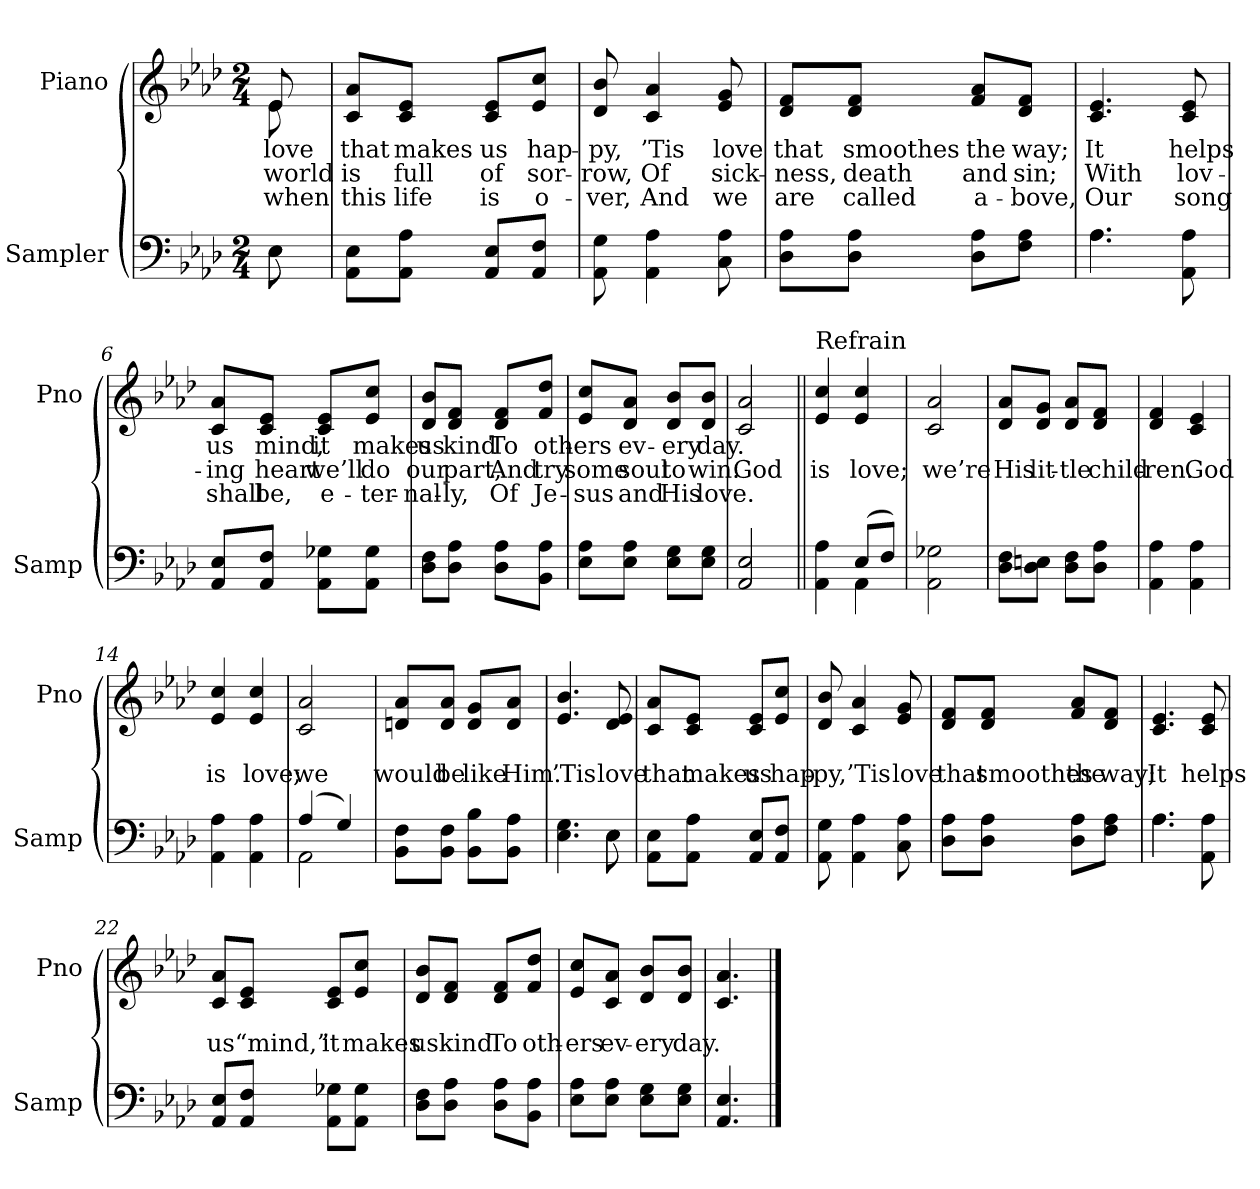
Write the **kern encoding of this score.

**kern	**kern	**text	**text	**text
*part2	*part1	*part1	*part1	*part1
*staff2	*staff1	*staff1	*staff1	*staff1
*I"Sampler	*I"Piano	*	*	*
*I'Samp	*I'Pno	*	*	*
*clefF4	*clefG2	*	*	*
*k[b-e-a-d-]	*k[b-e-a-d-]	*	*	*
*A-:	*A-:	*	*	*
*M2/4	*M2/4	*	*	*
=1	=1	=1	=1	=1
*^	*^	*	*	*
8E-\	8E-	8e-/	8e-	love	world	when
*v	*v	*	*	*	*	*
*	*v	*v	*	*	*
=2	=2	=2	=2	=2
8AA-\ 8E-\L	8c/ 8a-/L	that	is	this
8AA-\ 8A-\J	8c/ 8e-/J	makes	full	life
8AA-/ 8E-/L	8c/ 8e-/L	us	of	is
8AA-/ 8F/J	8e-/ 8cc/J	hap-	sor-	o-
=3	=3	=3	=3	=3
8AA- 8G	8d- 8b-	-py,	-row,	-ver,
4AA- 4A-	4c 4a-	’Tis	Of	And
8C 8A-	8e- 8g	love	sick-	we
=4	=4	=4	=4	=4
8D-\ 8A-\L	8d-/ 8f/L	that	-ness,	are
8D-\ 8A-\J	8d-/ 8f/J	smoothes	death	called
8D-\ 8A-\L	8f/ 8a-/L	the	and	a-
8F\ 8A-\J	8d-/ 8f/J	way;	sin;	-bove,
=5	=5	=5	=5	=5
*^	*	*	*	*
4.A-\	4.A-	4.c 4.e-	It	With	Our
8AA- 8A-	8ryy	8c 8e-	helps	lov-	song
*v	*v	*	*	*	*
=6	=6	=6	=6	=6
8AA-/ 8E-/L	8c/ 8a-/L	us	-ing	shall
8AA-/ 8F/J	8c/ 8e-/J	mind,	heart	be,
8AA-\ 8G-X\L	8c/ 8e-/L	it	we’ll	e-
8AA-\ 8G-\J	8e-/ 8cc/J	makes	do	-ter-
=7	=7	=7	=7	=7
8D-\ 8F\L	8d-/ 8b-/L	us	our	-nal-
8D-\ 8A-\J	8d-/ 8f/J	kind	part,	-ly,
8D-\ 8A-\L	8d-/ 8f/L	To	And	Of
8BB-\ 8A-\J	8f/ 8dd-/J	oth-	try	Je-
=8	=8	=8	=8	=8
8E-\ 8A-\L	8e-/ 8cc/L	-ers	some	-sus
8E-\ 8A-\J	8d-/ 8a-/J	ev-	soul	and
8E-\ 8G\L	8d-/ 8b-/L	-ery	to	His
8E-\ 8G\J	8d-/ 8b-/J	day.	win.	love.
=9	=9	=9	=9	=9
2AA- 2E-	2c 2a-	.	God	.
=10||	=10||	=10||	=10||	=10||
*^	*	*	*	*
!	!	!LO:TX:t=Refrain	!	!	!
4AA- 4A-	4ryy	4e- 4cc	.	is	.
(8E-/L	4AA-	4e- 4cc	.	love;	.
8F/J)	.	.	.	.	.
*v	*v	*	*	*	*
=11	=11	=11	=11	=11
2AA- 2G-X	2c 2a-	.	we’re	.
=12	=12	=12	=12	=12
8D-\ 8F\L	8d-/ 8a-/L	.	His	.
8D-\ 8En\J	8d-/ 8g/J	.	lit-	.
8D-\ 8F\L	8d-/ 8a-/L	.	-tle	.
8D-\ 8A-\J	8d-/ 8f/J	.	child-	.
=13	=13	=13	=13	=13
4AA- 4A-	4d- 4f	.	-ren.	.
4AA- 4A-	4c 4e-	.	God	.
=14	=14	=14	=14	=14
4AA- 4A-	4e- 4cc	.	is	.
4AA- 4A-	4e- 4cc	.	love;	.
=15	=15	=15	=15	=15
*^	*	*	*	*
(4A-/	2AA-	2c 2a-	.	we	.
4G/)	.	.	.	.	.
*v	*v	*	*	*	*
=16	=16	=16	=16	=16
8BB-\ 8F\L	8dn/ 8a-/L	.	would	.
8BB-\ 8F\J	8d/ 8a-/J	.	be	.
8BB-\ 8B-\L	8d/ 8g/L	.	like	.
8BB-\ 8A-\J	8d/ 8a-/J	.	Him.	.
=17	=17	=17	=17	=17
*^	*	*	*	*
4.E- 4.G	4.ryy	4.e- 4.b-	.	’Tis	.
8E-\	8E-	8d- 8e-	.	love	.
*v	*v	*	*	*	*
=18	=18	=18	=18	=18
8AA-\ 8E-\L	8c/ 8a-/L	.	that	.
8AA-\ 8A-\J	8c/ 8e-/J	.	makes	.
8AA-/ 8E-/L	8c/ 8e-/L	.	us	.
8AA-/ 8F/J	8e-/ 8cc/J	.	hap-	.
=19	=19	=19	=19	=19
8AA- 8G	8d- 8b-	.	-py,	.
4AA- 4A-	4c 4a-	.	’Tis	.
8C 8A-	8e- 8g	.	love	.
=20	=20	=20	=20	=20
8D-\ 8A-\L	8d-/ 8f/L	.	that	.
8D-\ 8A-\J	8d-/ 8f/J	.	smoothes	.
8D-\ 8A-\L	8f/ 8a-/L	.	the	.
8F\ 8A-\J	8d-/ 8f/J	.	way;	.
=21	=21	=21	=21	=21
*^	*	*	*	*
4.A-\	4.A-	4.c 4.e-	.	It	.
8AA- 8A-	8ryy	8c 8e-	.	helps	.
*v	*v	*	*	*	*
=22	=22	=22	=22	=22
8AA-/ 8E-/L	8c/ 8a-/L	.	us	.
8AA-/ 8F/J	8c/ 8e-/J	.	“mind,”	.
8AA-\ 8G-X\L	8c/ 8e-/L	.	it	.
8AA-\ 8G-\J	8e-/ 8cc/J	.	makes	.
=23	=23	=23	=23	=23
8D-\ 8F\L	8d-/ 8b-/L	.	us	.
8D-\ 8A-\J	8d-/ 8f/J	.	kind	.
8D-\ 8A-\L	8d-/ 8f/L	.	To	.
8BB-\ 8A-\J	8f/ 8dd-/J	.	oth-	.
=24	=24	=24	=24	=24
8E-\ 8A-\L	8e-/ 8cc/L	.	-ers	.
8E-\ 8A-\J	8c/ 8a-/J	.	ev-	.
8E-\ 8G\L	8d-/ 8b-/L	.	-ery	.
8E-\ 8G\J	8d-/ 8b-/J	.	day.	.
=25	=25	=25	=25	=25
4.AA- 4.E-	4.c 4.a-	.	.	.
==	==	==	==	==
*-	*-	*-	*-	*-
